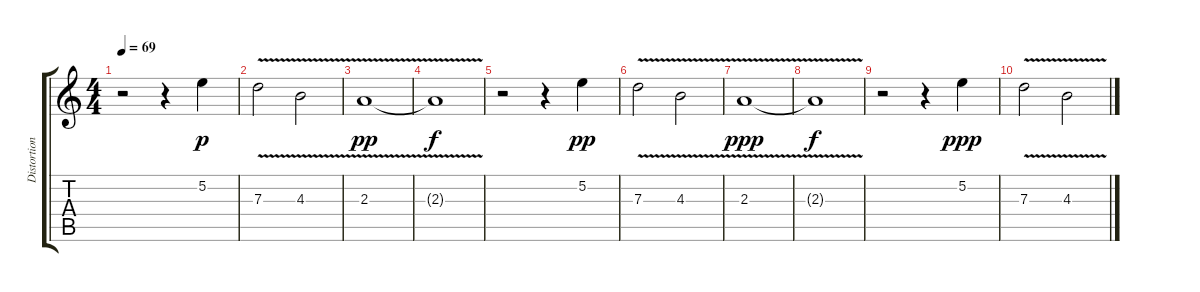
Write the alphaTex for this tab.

\track ("Distortion Guitar" "Distortion") {instrument distortionguitar}
\staff {score tabs}
\tuning (E4 B3 G3 D3 A2 E2) {hide}
\ts (4 4)
\tempo 69
\clef g2
\ks c
r.2{dy f volume 16} r.4 5.2.4{dy p} |
7.3{v}.2 4.3{v}.2 |
2.3{v}.1{dy pp volume 0} |
2.3{t}.1{dy f} |
r.2{volume 16} r.4 5.2.4{dy pp} |
7.3{v}.2 4.3{v}.2 |
2.3{v}.1{dy ppp volume 0} |
2.3{t}.1{dy f} |
r.2{volume 16} r.4 5.2.4{dy ppp} |
7.3{v}.2 4.3{v}.2
